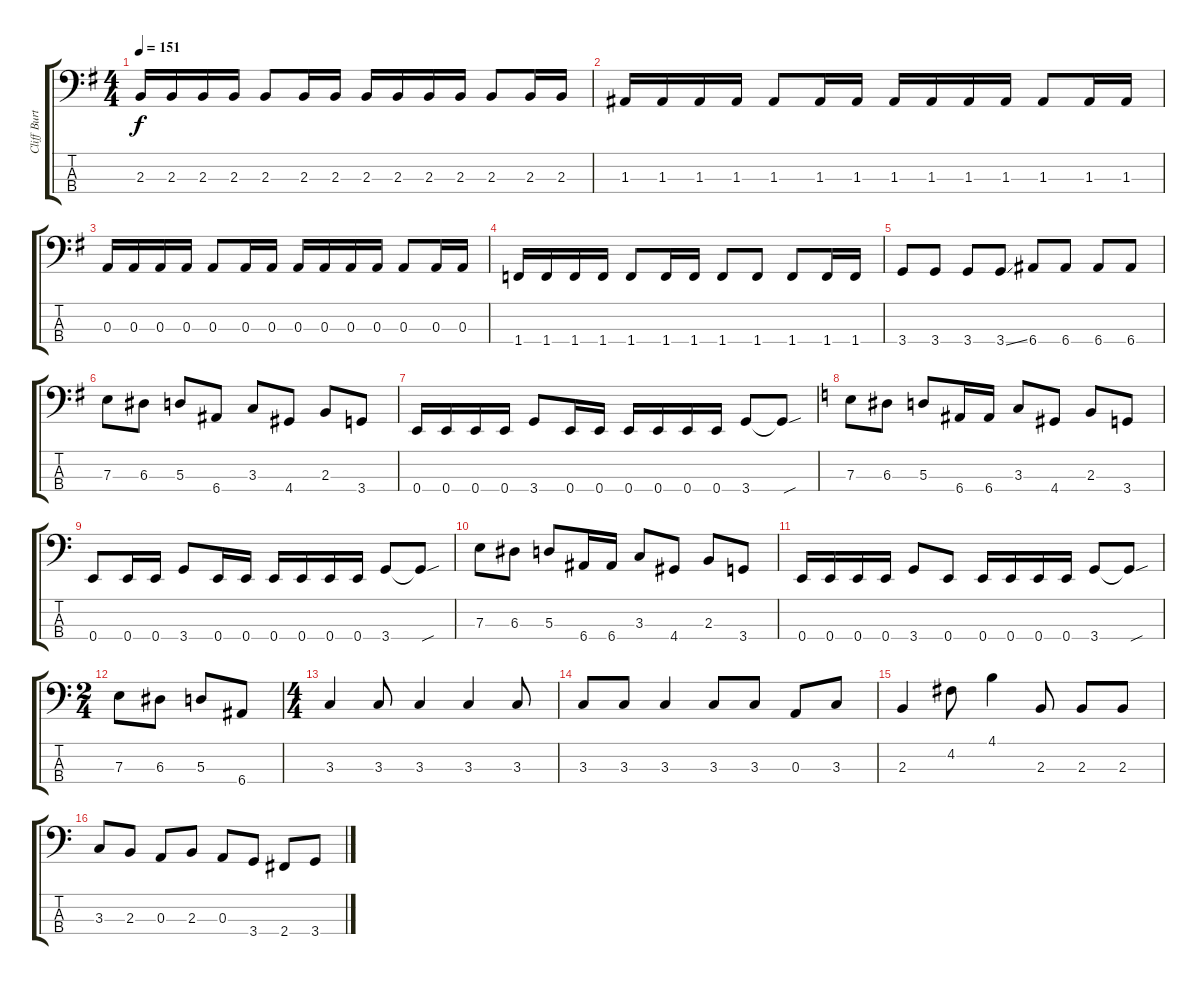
\track ("Cliff Burton" "Cliff Burt") {instrument electricbassfinger}
\staff {score tabs}
\tuning (G2 D2 A1 E1) {hide}
\ts (4 4)
\tempo 151
\clef f4
\ks g
2.3.16{dy f} 2.3.16 2.3.16 2.3.16 2.3.8 2.3.16 2.3.16 2.3.16 2.3.16 2.3.16 2.3.16 2.3.8 2.3.16 2.3.16 |
1.3.16 1.3.16 1.3.16 1.3.16 1.3.8 1.3.16 1.3.16 1.3.16 1.3.16 1.3.16 1.3.16 1.3.8 1.3.16 1.3.16 |
0.3.16 0.3.16 0.3.16 0.3.16 0.3.8 0.3.16 0.3.16 0.3.16 0.3.16 0.3.16 0.3.16 0.3.8 0.3.16 0.3.16 |
1.4.16 1.4.16 1.4.16 1.4.16 1.4.8 1.4.16 1.4.16 1.4.8 1.4.8 1.4.8 1.4.16 1.4.16 |
3.4.8 3.4.8 3.4.8 3.4{ss}.8 6.4.8 6.4.8 6.4.8 6.4.8 |
7.3.8 6.3.8 5.3.8 6.4.8 3.3.8 4.4.8 2.3.8 3.4.8 |
0.4.16 0.4.16 0.4.16 0.4.16 3.4.8 0.4.16 0.4.16 0.4.16 0.4.16 0.4.16 0.4.16 3.4.8 3.4{sou t}.8 |
\ks c
7.3.8 6.3.8 5.3.8 6.4.16 6.4.16 3.3.8 4.4.8 2.3.8 3.4.8 |
0.4.8 0.4.16 0.4.16 3.4.8 0.4.16 0.4.16 0.4.16 0.4.16 0.4.16 0.4.16 3.4.8 3.4{sou t}.8 |
7.3.8 6.3.8 5.3.8 6.4.16 6.4.16 3.3.8 4.4.8 2.3.8 3.4.8 |
0.4.16 0.4.16 0.4.16 0.4.16 3.4.8 0.4.8 0.4.16 0.4.16 0.4.16 0.4.16 3.4.8 3.4{sou t}.8 |
\ts (2 4)
7.3.8 6.3.8 5.3.8 6.4.8 |
\ts (4 4)
3.3.4 3.3.8 3.3.4 3.3.4 3.3.8 |
3.3.8 3.3.8 3.3.4 3.3.8 3.3.8 0.3.8 3.3.8 |
2.3.4 4.2.8 4.1.4 2.3.8 2.3.8 2.3.8 |
3.3.8 2.3.8 0.3.8 2.3.8 0.3.8 3.4.8 2.4.8 3.4.8
